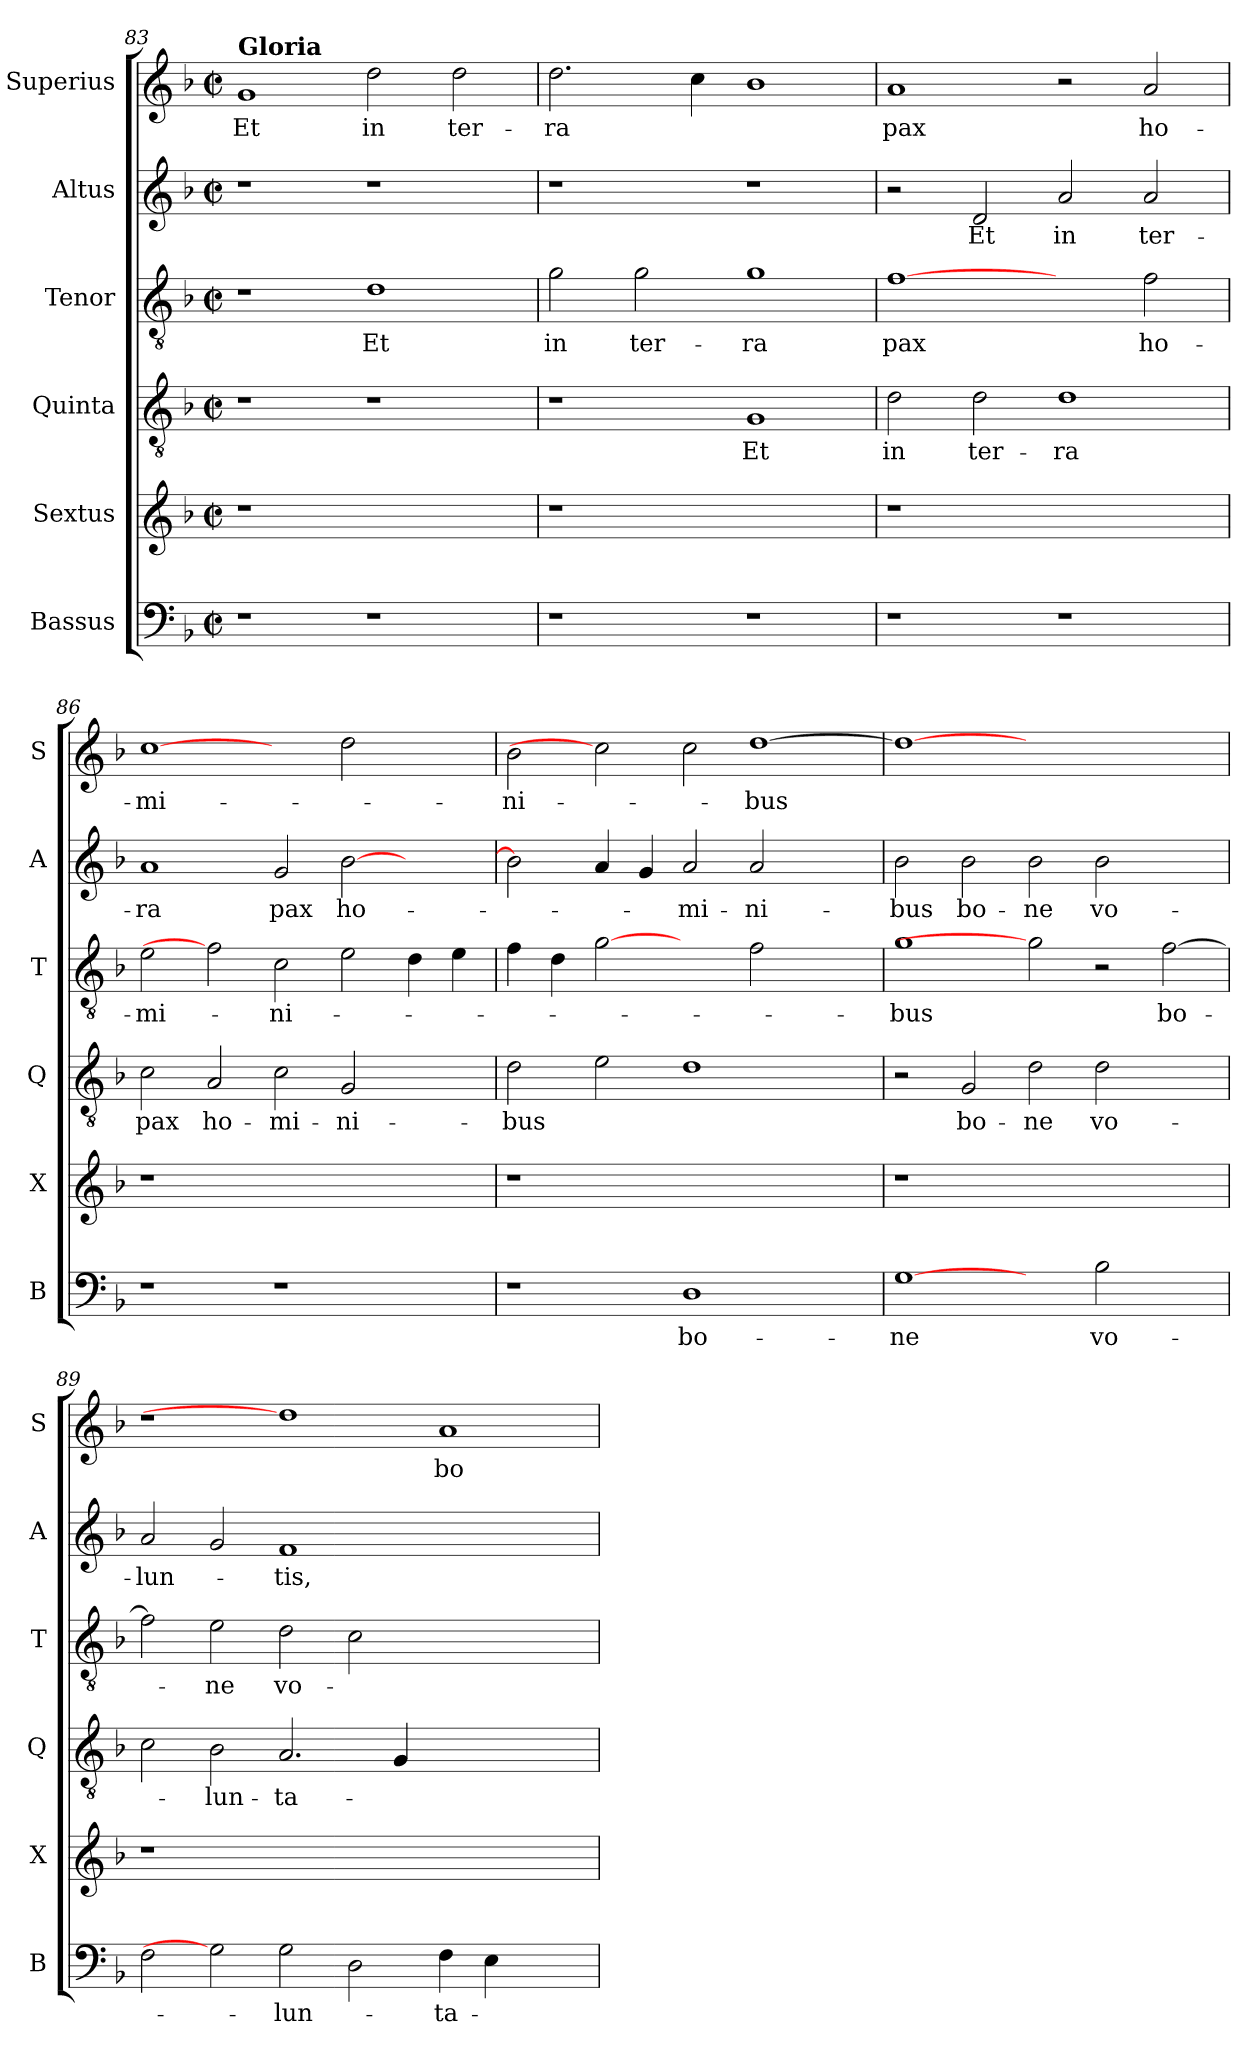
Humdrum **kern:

**kern	**text	**kern	**kern	**text	**kern	**text	**kern	**text	**kern	**text
*part6	*part6	*part5	*part4	*part4	*part3	*part3	*part2	*part2	*part1	*part1
*staff6	*staff6	*staff5	*staff4	*staff4	*staff3	*staff3	*staff2	*staff2	*staff1	*staff1
*I"Bassus	*	*I"Sextus	*I"Quinta	*	*I"Tenor	*	*I"Altus	*	*I"Superius	*
*I'B	*	*I'X	*I'Q	*	*I'T	*	*I'A	*	*I'S	*
!!LO:PB:g=z
*clefF4	*	*clefG2	*clefGv2	*	*clefGv2	*	*clefG2	*	*clefG2	*
*k[b-]	*	*k[b-]	*k[b-]	*	*k[b-]	*	*k[b-]	*	*k[b-]	*
*F:	*	*F:	*F:	*	*F:	*	*F:	*	*F:	*
*M2/2	*	*M2/2	*M2/2	*	*M2/2	*	*M2/2	*	*M2/2	*
*met(c|)	*	*met(c|)	*met(c|)	*	*met(c|)	*	*met(c|)	*	*met(c|)	*
=83X2	=83X2	=83X2	=83X2	=83X2	=83X2	=83X2	=83X2	=83X2	=83X2	=83X2
!	!	!	!	!	!	!	!	!	!LO:TX:a:B:t=Gloria	!
!	!	!	!	!	!	!	!	!	!	!LO:LY:b
1r	.	1r	1r	.	1r	.	1r	.	1g	Et
!	!	!	!	!	!	!LO:LY:b	!	!	!	!LO:LY:b
1r	.	1ryy	1r	.	1d	Et	1r	.	2dd\	in
!	!	!	!	!	!	!	!	!	!	!LO:LY:b
.	.	.	.	.	.	.	.	.	2dd\	ter-
=84	=84	=84	=84	=84	=84	=84	=84	=84	=84	=84
!	!	!	!	!	!	!LO:LY:b	!	!	!	!LO:LY:b
1r	.	1r	1r	.	2g\	in	1r	.	2.dd\	-ra
!	!	!	!	!	!	!LO:LY:b	!	!	!	!
.	.	.	.	.	2g\	ter-	.	.	.	.
.	.	.	.	.	.	.	.	.	4cc\	.
!	!	!	!	!LO:LY:b	!	!LO:LY:b	!	!	!	!
1r	.	1ryy	1G	Et	1g	-ra	1r	.	1b-	.
=85	=85	=85	=85	=85	=85	=85	=85	=85	=85	=85
!	!	!	!	!LO:LY:b	!	!LO:LY:b	!	!	!	!LO:LY:b
1r	.	1r	2d\	in	[1f	pax	2r	.	1a	pax
!	!	!	!	!LO:LY:b	!	!	!	!LO:LY:b	!	!
.	.	.	2d\	ter-	.	.	2d/	Et	.	.
!	!	!	!	!LO:LY:b	!	!	!	!LO:LY:b	!	!
1r	.	1ryy	1d	-ra	2ryy	.	2a/	in	2r	.
!	!	!	!	!	!	!LO:LY:b	!	!LO:LY:b	!	!LO:LY:b
.	.	.	.	.	2f\	ho-	2a/	ter-	2a/	ho-
=86	=86	=86	=86	=86	=86	=86	=86	=86	=86	=86
!	!	!	!	!LO:LY:b	!	!LO:LY:b	!	!LO:LY:b	!	!LO:LY:b
1r	.	1r	2c\	pax	2e\	-mi-	1a	-ra	[1cc	-mi-
!	!	!	!	!LO:LY:b	!	!	!	!	!	!
.	.	.	2A/	ho-	2f]	.	.	.	.	.
!	!	!	!	!LO:LY:b	!	!LO:LY:b	!	!LO:LY:b	!	!
1r	.	1.ryy	2c\	-mi-	2c\	-ni-	2g/	pax	2ryy	.
!	!	!	!	!LO:LY:b	!	!	!	!LO:LY:b	!	!
.	.	.	2G/	-ni-	2e\	.	[2b-\	ho-	2dd\	.
2ryy	.	.	2ryy	.	4d\	.	2ryy	.	2ryy	.
.	.	.	.	.	4e\	.	.	.	.	.
=87	=87	=87	=87	=87	=87	=87	=87	=87	=87	=87
!	!	!	!	!LO:LY:b	!	!	!	!	!	!LO:LY:b
1r	.	1r	2d\	-bus	4f\	.	2b-\]	.	2b-\	-ni-
.	.	.	.	.	4d\	.	.	.	.	.
.	.	.	2e\	.	[2g	.	4a/	.	2cc]	.
.	.	.	.	.	.	.	4g/	.	.	.
!	!LO:LY:b	!	!	!	!	!	!	!LO:LY:b	!	!
1D	bo-	1.ryy	1d	.	2ryy	.	2a/	-mi-	2cc\	.
!	!	!	!	!	!	!	!	!LO:LY:b	!	!LO:LY:b
.	.	.	.	.	2f\	.	2a/	-ni-	[1dd	-bus
2ryy	.	.	2ryy	.	2ryy	.	2ryy	.	.	.
=88	=88	=88	=88	=88	=88	=88	=88	=88	=88	=88
!	!LO:LY:b	!	!	!	!	!LO:LY:b	!	!LO:LY:b	!	!
[1G	-ne	1r	2r	.	1g	-bus	2b-\	-bus	1dd_	.
!	!	!	!	!LO:LY:b	!	!	!	!LO:LY:b	!	!
.	.	.	2G/	bo-	.	.	2b-\	bo-	.	.
!	!	!	!	!LO:LY:b	!	!	!	!LO:LY:b	!	!
2ryy	.	1.ryy	2d\	-ne	2g]	.	2b-\	-ne	1.ryy	.
!	!LO:LY:b	!	!	!LO:LY:b	!	!	!	!LO:LY:b	!	!
2B-\	vo-	.	2d\	vo-	2r	.	2b-\	vo-	.	.
!	!	!	!	!	!	!LO:LY:b	!	!	!	!
2ryy	.	.	2ryy	.	[2f\	bo-	2ryy	.	.	.
!!LO:LB:g=z
=89	=89	=89	=89	=89	=89	=89	=89	=89	=89	=89
!	!	!	!	!	!	!	!	!LO:LY:b	!	!
2F\	.	1r	2c\	.	2f\]	.	2a/	-lun-	1r	.
!	!	!	!	!LO:LY:b	!	!LO:LY:b	!	!	!	!
2G]	.	.	2B-\	-lun-	2e\	-ne	2g/	.	.	.
!	!LO:LY:b	!	!	!LO:LY:b	!	!LO:LY:b	!	!LO:LY:b	!	!
2G\	-lun-	0ryy	2.A/	-ta-	2d\	vo-	1f	-tis,	1dd]	.
2D\	.	.	.	.	2c\	.	.	.	.	.
.	.	.	4G/	.	.	.	.	.	.	.
!	!LO:LY:b	!	!	!	!	!	!	!	!	!LO:LY:b
4F\	-ta-	.	1ryy	.	1ryy	.	1ryy	.	1a	bo-
4E\	.	.	.	.	.	.	.	.	.	.
2ryy	.	.	.	.	.	.	.	.	.	.
=	=	=	=	=	=	=	=	=	=	=
*-	*-	*-	*-	*-	*-	*-	*-	*-	*-	*-
